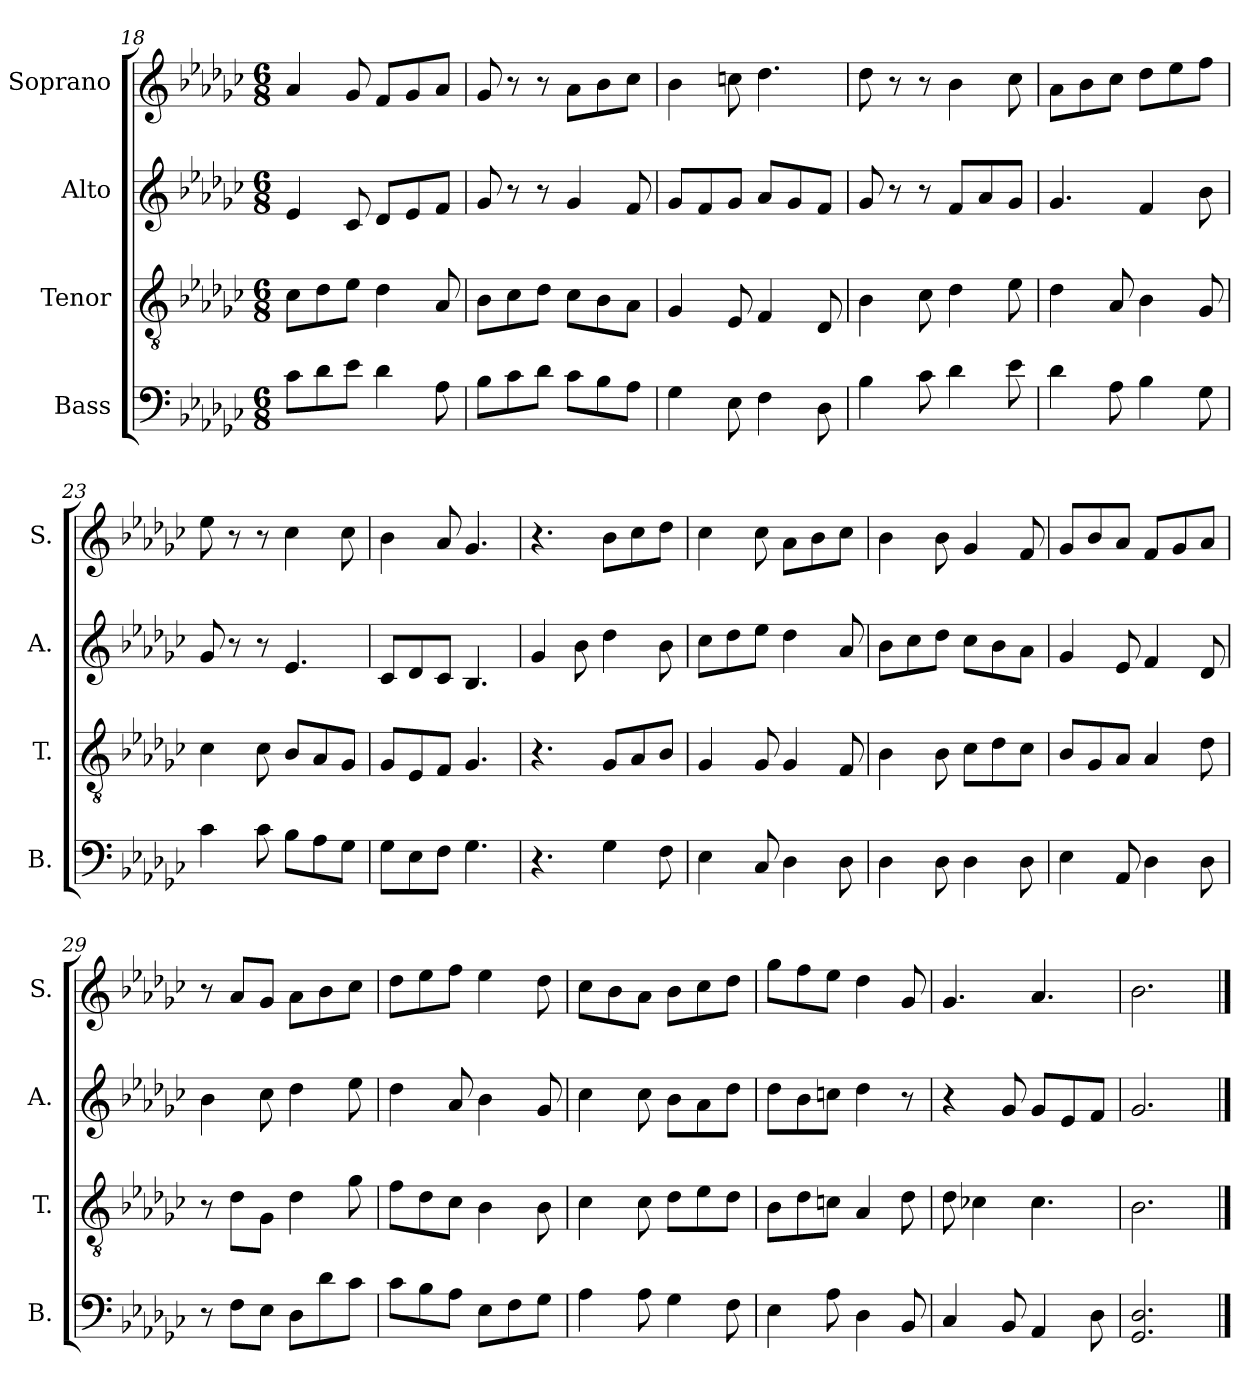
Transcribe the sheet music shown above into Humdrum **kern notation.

**kern	**kern	**kern	**kern
*part4	*part3	*part2	*part1
*staff4	*staff3	*staff2	*staff1
*I"Bass	*I"Tenor	*I"Alto	*I"Soprano
*I'B.	*I'T.	*I'A.	*I'S.
*clefF4	*clefGv2	*clefG2	*clefG2
*k[b-e-a-d-g-c-]	*k[b-e-a-d-g-c-]	*k[b-e-a-d-g-c-]	*k[b-e-a-d-g-c-]
*M6/8	*M6/8	*M6/8	*M6/8
=18	=18	=18	=18
8c-\L	8c-\L	4e-/	4a-/
8d-\	8d-\	.	.
8e-\J	8e-\J	8c-/	8g-/
4d-\	4d-\	8d-/L	8f/L
.	.	8e-/	8g-/
8A-\	8A-/	8f/J	8a-/J
!!LO:PB:g=z
=19	=19	=19	=19
8B-\L	8B-\L	8g-/	8g-/
8c-\	8c-\	8r	8r
8d-\J	8d-\J	8r	8r
8c-\L	8c-\L	4g-/	8a-\L
8B-\	8B-\	.	8b-\
8A-\J	8A-\J	8f/	8cc-\J
=20	=20	=20	=20
4G-\	4G-/	8g-/L	4b-\
.	.	8f/	.
8E-\	8E-/	8g-/J	8ccn\
4F\	4F/	8a-/L	4.dd-\
.	.	8g-/	.
8D-\	8D-/	8f/J	.
=21	=21	=21	=21
4B-\	4B-\	8g-/	8dd-\
.	.	8r	8r
8c-\	8c-\	8r	8r
4d-\	4d-\	8f/L	4b-\
.	.	8a-/	.
8e-\	8e-\	8g-/J	8cc-\
=22	=22	=22	=22
4d-\	4d-\	4.g-/	8a-\L
.	.	.	8b-\
8A-\	8A-/	.	8cc-\J
4B-\	4B-\	4f/	8dd-\L
.	.	.	8ee-\
8G-\	8G-/	8b-\	8ff\J
=23	=23	=23	=23
4c-\	4c-\	8g-/	8ee-\
.	.	8r	8r
8c-\	8c-\	8r	8r
8B-\L	8B-/L	4.e-/	4cc-\
8A-\	8A-/	.	.
8G-\J	8G-/J	.	8cc-\
!!LO:LB:g=z
=24	=24	=24	=24
8G-\L	8G-/L	8c-/L	4b-\
8E-\	8E-/	8d-/	.
8F\J	8F/J	8c-/J	8a-/
4.G-\	4.G-/	4.B-/	4.g-/
=25	=25	=25	=25
4.r	4.r	4g-/	4.r
.	.	8b-\	.
4G-\	8G-/L	4dd-\	8b-\L
.	8A-/	.	8cc-\
8F\	8B-/J	8b-\	8dd-\J
=26	=26	=26	=26
4E-\	4G-/	8cc-\L	4cc-\
.	.	8dd-\	.
8C-/	8G-/	8ee-\J	8cc-\
4D-\	4G-/	4dd-\	8a-\L
.	.	.	8b-\
8D-\	8F/	8a-/	8cc-\J
=27	=27	=27	=27
4D-\	4B-\	8b-\L	4b-\
.	.	8cc-\	.
8D-\	8B-\	8dd-\J	8b-\
4D-\	8c-\L	8cc-\L	4g-/
.	8d-\	8b-\	.
8D-\	8c-\J	8a-\J	8f/
=28	=28	=28	=28
4E-\	8B-/L	4g-/	8g-/L
.	8G-/	.	8b-/
8AA-/	8A-/J	8e-/	8a-/J
4D-\	4A-/	4f/	8f/L
.	.	.	8g-/
8D-\	8d-\	8d-/	8a-/J
=29	=29	=29	=29
8r	8r	4b-\	8r
8F\L	8d-\L	.	8a-/L
8E-\J	8G-\J	8cc-\	8g-/J
8D-\L	4d-\	4dd-\	8a-\L
8d-\	.	.	8b-\
8c-\J	8g-\	8ee-\	8cc-\J
!!LO:LB:g=z
=30	=30	=30	=30
8c-\L	8f\L	4dd-\	8dd-\L
8B-\	8d-\	.	8ee-\
8A-\J	8c-\J	8a-/	8ff\J
8E-\L	4B-\	4b-\	4ee-\
8F\	.	.	.
8G-\J	8B-\	8g-/	8dd-\
=31	=31	=31	=31
4A-\	4c-\	4cc-\	8cc-\L
.	.	.	8b-\
8A-\	8c-\	8cc-\	8a-\J
4G-\	8d-\L	8b-\L	8b-\L
.	8e-\	8a-\	8cc-\
8F\	8d-\J	8dd-\J	8dd-\J
=32	=32	=32	=32
4E-\	8B-\L	8dd-\L	8gg-\L
.	8d-\	8b-\	8ff\
8A-\	8cn\J	8ccn\J	8ee-\J
4D-\	4A-/	4dd-\	4dd-\
8BB-/	8d-\	8r	8g-/
=33	=33	=33	=33
4C-/	8d-\	4r	4.g-/
.	4c-X\	.	.
8BB-/	.	8g-/	.
4AA-/	4.c-\	8g-/L	4.a-/
.	.	8e-/	.
8D-\	.	8f/J	.
=34	=34	=34	=34
2.GG-/ 2.D-/	2.B-\	2.g-/	2.b-\
==	==	==	==
*-	*-	*-	*-
